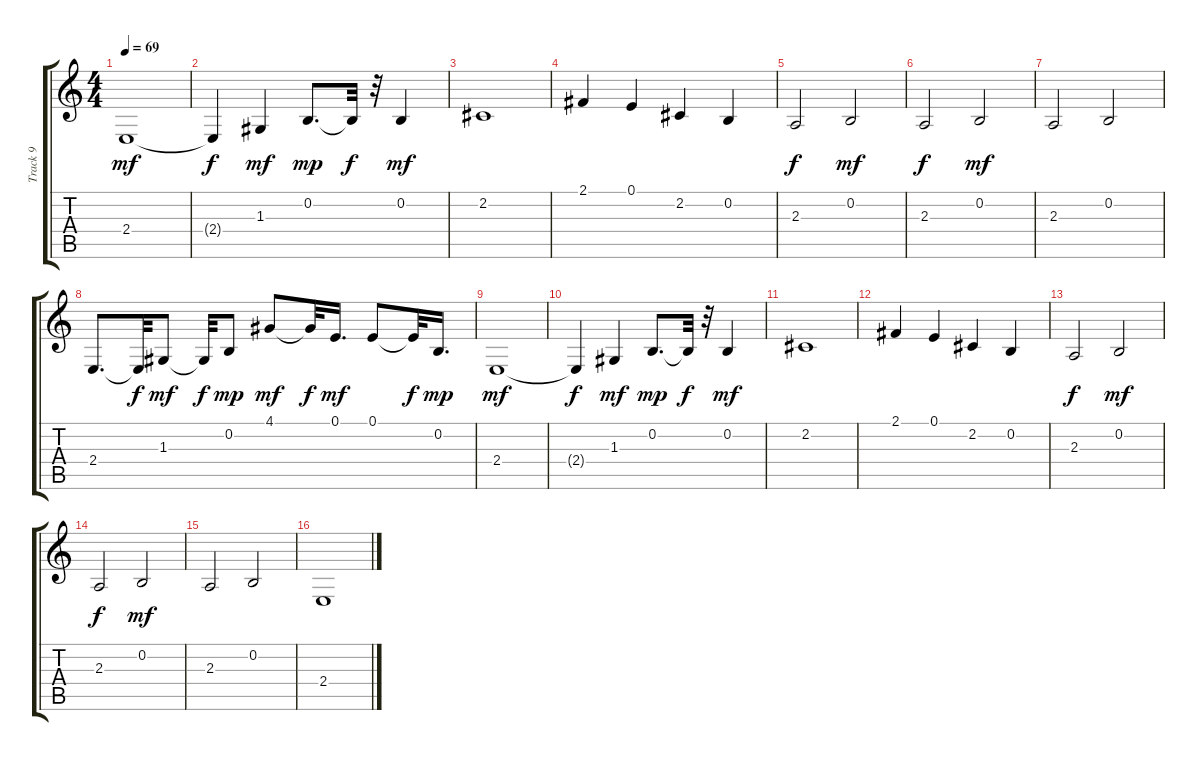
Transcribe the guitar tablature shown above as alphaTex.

\track ("Track 9" "Track 9") {instrument stringensemble1}
\staff {score tabs}
\tuning (E4 B3 G3 D3 A2 E2) {hide}
\ts (4 4)
\tempo 69
\clef g2
\ks c
2.4.1{dy mf} |
2.4{t}.4{dy f} 1.3.4{dy mf} 0.2.8{d dy mp} 0.2{t}.32{dy f} r.32 0.2.4{dy mf} |
2.2.1 |
2.1.4 0.1.4 2.2.4 0.2.4 |
2.3.2{dy f} 0.2.2{dy mf} |
2.3.2{dy f} 0.2.2{dy mf} |
2.3.2 0.2.2 |
2.4.8{d} 2.4{t}.32{dy f} 1.3.8{dy mf} 1.3{t}.32{dy f} 0.2.8{dy mp} 4.1.8{dy mf} 4.1{t}.32{dy f} 0.1.16{d dy mf} 0.1.8 0.1{t}.32{dy f} 0.2.16{d dy mp} |
2.4.1{dy mf} |
2.4{t}.4{dy f} 1.3.4{dy mf} 0.2.8{d dy mp} 0.2{t}.32{dy f} r.32 0.2.4{dy mf} |
2.2.1 |
2.1.4 0.1.4 2.2.4 0.2.4 |
2.3.2{dy f} 0.2.2{dy mf} |
2.3.2{dy f} 0.2.2{dy mf} |
2.3.2 0.2.2 |
2.4.1
